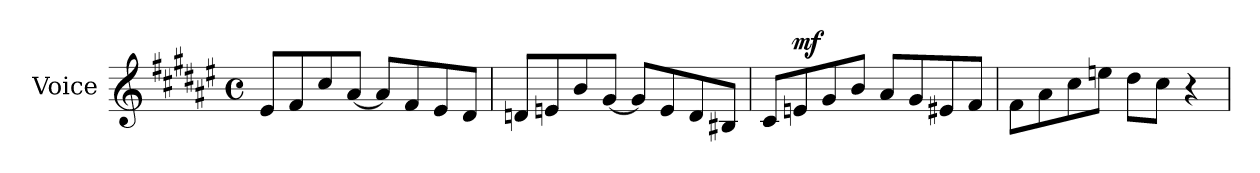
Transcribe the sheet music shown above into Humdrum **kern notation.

**kern	**dynam
*part1	*part1
*staff1	*staff1
*I"Voice	*
*I'Voice	*
*clefG2	*
*k[f#c#g#d#a#e#]	*
*M4/4	*
*met(c)	*
=1	=1
8e#/L	.
8f#/	.
8cc#/	.
[<8a#/J	.
8a#/L]	.
8f#/	.
8e#/	.
8d#/J	.
=2	=2
8dn/L	.
8en/	.
8b/	.
[<8g#/J	.
8g#/L]	.
8e/	.
8d/	.
8B#X/J	.
=3	=3
8c#/L	.
!	!LO:DY:a
8en/	mf
8g#/	.
8b/J	.
8a#/L	.
8g#/	.
8e#X/	.
8f#/J	.
=4	=4
8f#\L	.
8a#\	.
8cc#\	.
8een\J	.
8dd#\L	.
8cc#\J	.
4r	.
=	=
*-	*-
